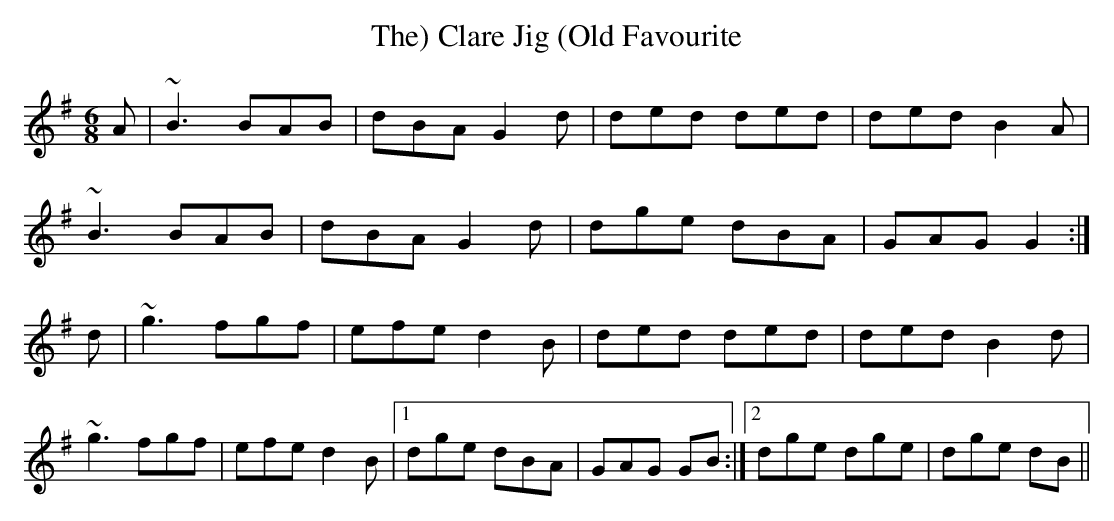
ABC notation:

X:1
T:Clare Jig (Old Favourite, The)
M:6/8
K:G
A|~B3 BAB|dBA G2d|ded ded|ded B2A|
~B3 BAB|dBA G2d|dge dBA| GAG G2:|
d|~g3 fgf|efe d2B|ded ded|ded B2d|
~g3 fgf|efe d2B|1 dge dBA|GAG GB:|2 dge dge|dge dB||
